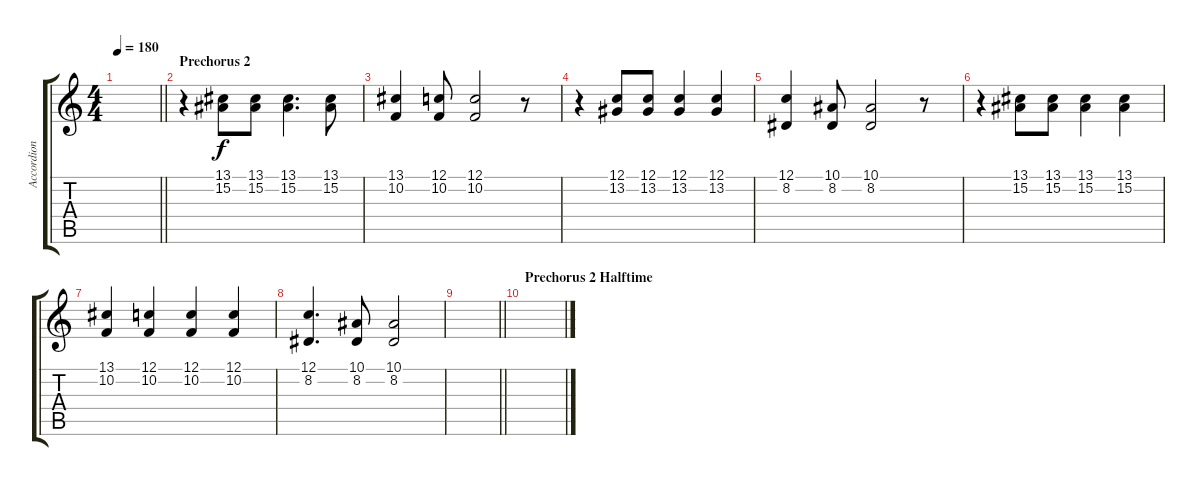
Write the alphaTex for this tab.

\track ("Accordion" "Accordion") {instrument accordion}
\staff {score tabs}
\tuning (C4 G3 Eb3 Bb2 F2 C2) {hide}
\ts (4 4)
\tempo 180
\clef g2
\barLineRight lightlight
\ks c
|
\section ("" "Prechorus 2")
r.4 (13.1 15.2).8 (13.1 15.2).8 (13.1 15.2).4{d} (13.1 15.2).8 |
(13.1 10.2).4 (12.1 10.2).8 (12.1 10.2).2 r.8 |
r.4 (12.1 13.2).8 (12.1 13.2).8 (12.1 13.2).4 (12.1 13.2).4 |
(12.1 8.2).4 (10.1 8.2).8 (10.1 8.2).2 r.8 |
r.4 (13.1 15.2).8 (13.1 15.2).8 (13.1 15.2).4 (13.1 15.2).4 |
(13.1 10.2).4 (12.1 10.2).4 (12.1 10.2).4 (12.1 10.2).4 |
(12.1 8.2).4{d} (10.1 8.2).8 (10.1 8.2).2 |
\barLineRight lightlight
|
\section ("" "Prechorus 2 Halftime")
